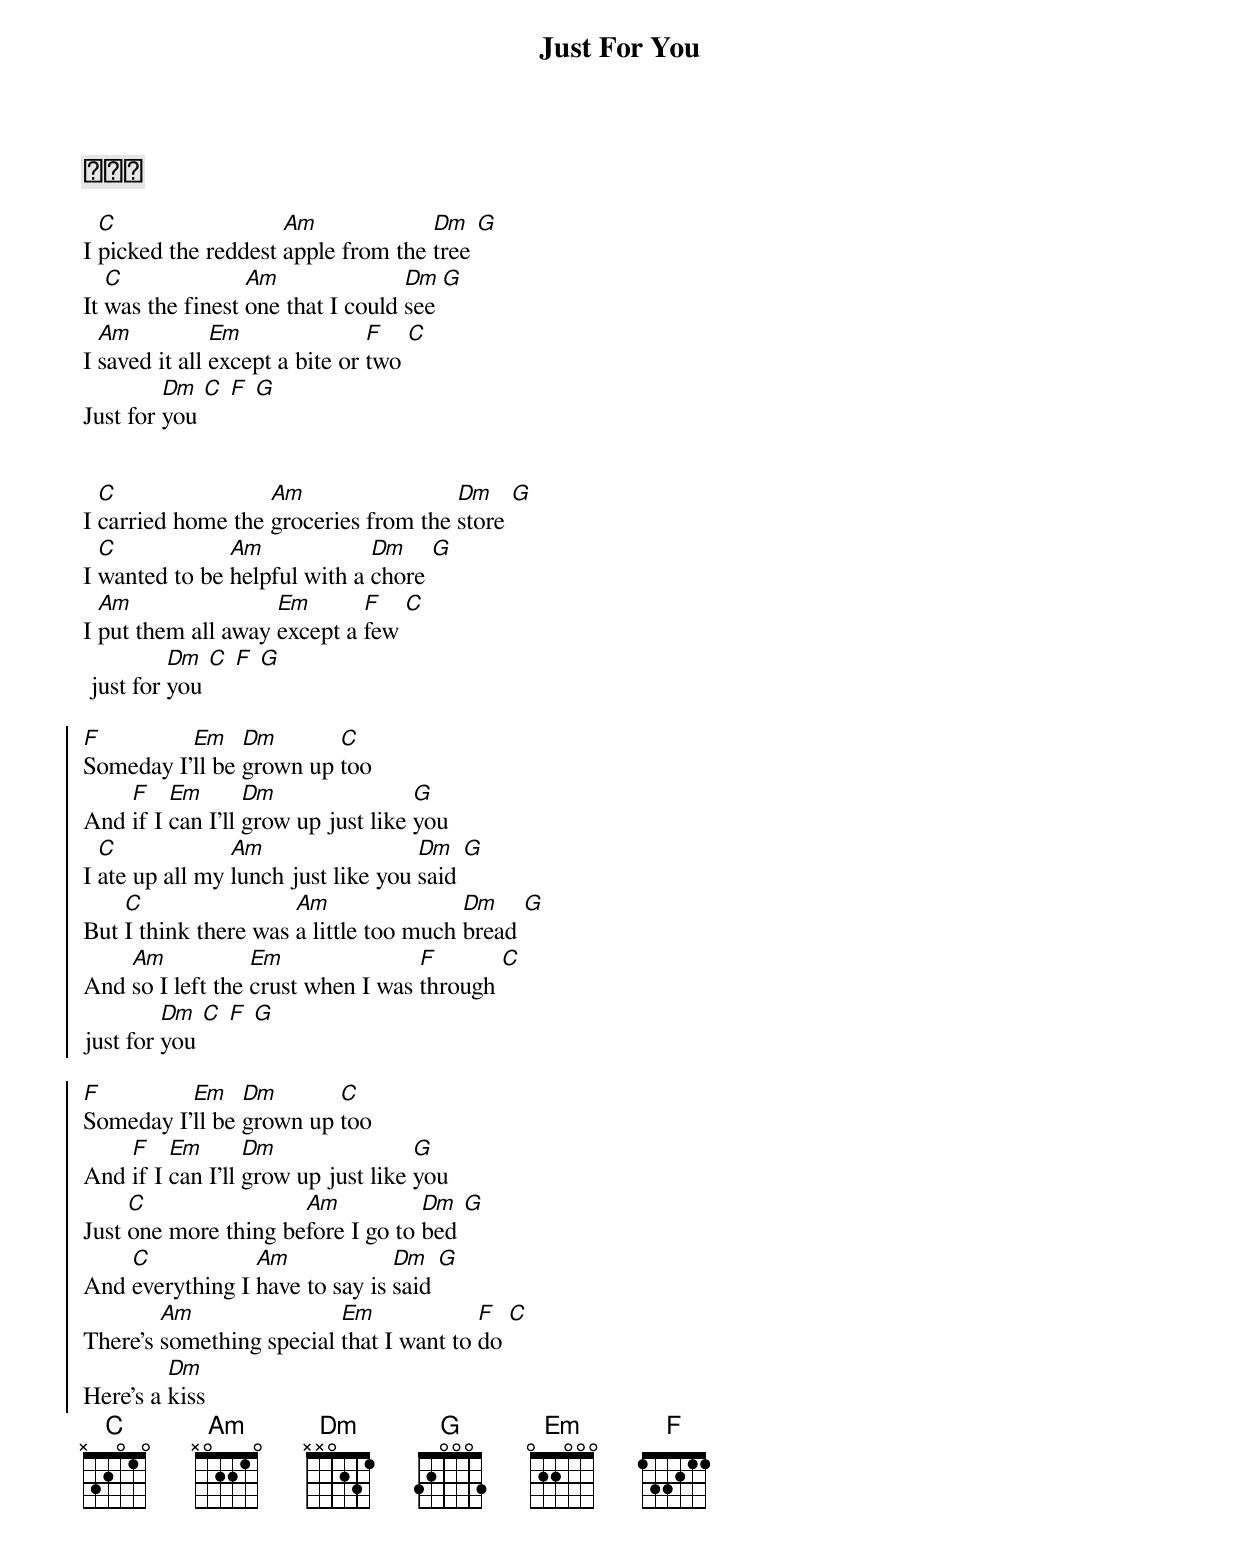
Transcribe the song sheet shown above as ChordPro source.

{title: Just For You}
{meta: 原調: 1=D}
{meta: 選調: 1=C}
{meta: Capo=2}

{comment: 節奏型}
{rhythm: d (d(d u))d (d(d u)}

{comment:}
I [C]picked the reddest [Am]apple from the [Dm]tree [G]
It [C]was the finest [Am]one that I could [Dm]see [G]
I [Am]saved it all [Em]except a bite or [F]two [C]
Just for [Dm]you [C] [F] [G]

{comment: }

I [C]carried home the [Am]groceries from the [Dm]store [G]
I [C]wanted to be [Am]helpful with a [Dm]chore [G]
I [Am]put them all away [Em]except a [F]few [C]
 just for [Dm]you [C] [F] [G]

{comment: }
{start_of_chorus}
[F]Someday I’[Em]ll be [Dm]grown up [C]too
And [F]if I [Em]can I’ll [Dm]grow up just like [G]you
I [C]ate up all my [Am]lunch just like you [Dm]said [G]
But [C]I think there was [Am]a little too much [Dm]bread [G]
And [Am]so I left the [Em]crust when I was [F]through [C]
just for [Dm]you [C] [F] [G]
{comment: }

[F]Someday I’[Em]ll be [Dm]grown up [C]too
And [F]if I [Em]can I’ll [Dm]grow up just like [G]you
Just [C]one more thing be[Am]fore I go to [Dm]bed [G]
And [C]everything I [Am]have to say is [Dm]said [G]
There’s [Am]something special [Em]that I want to [F]do [C]
Here’s a [Dm]kiss
